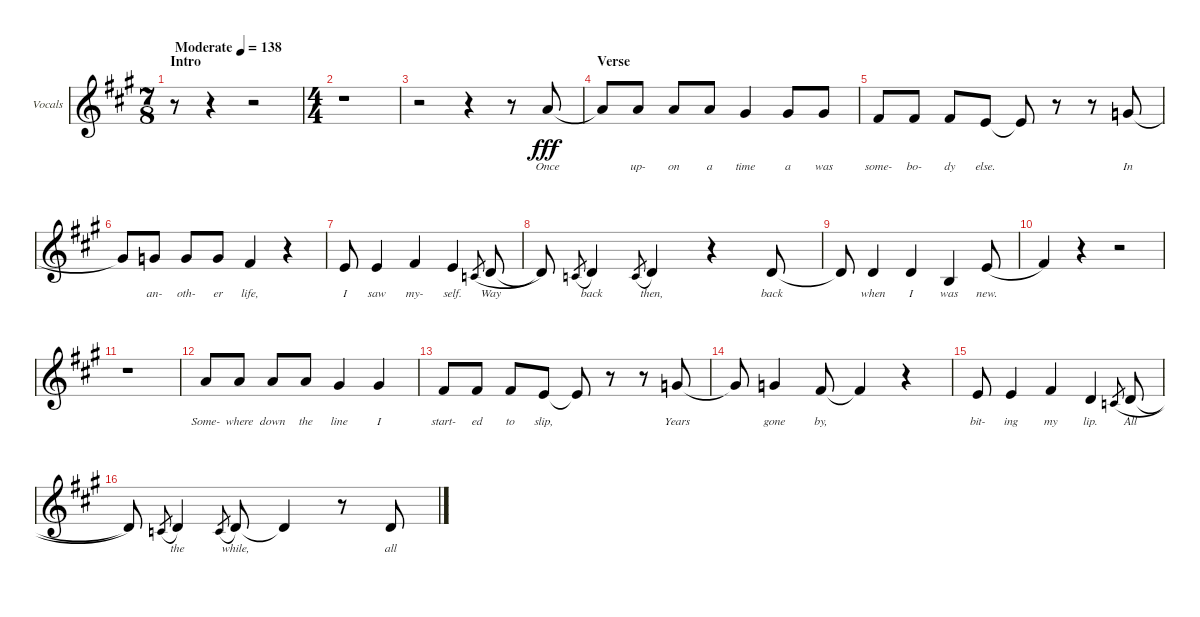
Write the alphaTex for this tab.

\defaultSystemsLayout 4
\bracketExtendMode groupsimilarinstruments
\firstSystemTrackNameOrientation horizontal
\otherSystemsTrackNameOrientation horizontal
\track ("Vocals" "Vocals") {instrument distortionguitar}
\staff {score}
\tuning (E4 B3 G3 D3 A2 E2)
\ts (7 8)
\section ("" "Intro")
\tempo (138 "Moderate")
\clef g2
\scale
0.410405
\ks a
r.8{dy fff instrument distortionguitar} r.4 r.2 |
\ts (4 4)
\scale
0.410405 r.1 |
\scale
0.179191 r.2 r.4 r.8 2.3.8{lyrics (0 "Once") lyrics (1 "") lyrics (2 "") lyrics (3 "") lyrics (4 "")} |
\section ("" "Verse")
\scale
0.333333 2.3{t}.8{lyrics (0 "") lyrics (1 "") lyrics (2 "") lyrics (3 "") lyrics (4 "")} 2.3.8{lyrics (0 "up-") lyrics (1 "") lyrics (2 "") lyrics (3 "") lyrics (4 "")} 2.3.8{lyrics (0 "on") lyrics (1 "") lyrics (2 "") lyrics (3 "") lyrics (4 "")} 2.3.8{lyrics (0 "a") lyrics (1 "") lyrics (2 "") lyrics (3 "") lyrics (4 "")} 1.3.4{lyrics (0 "time") lyrics (1 "") lyrics (2 "") lyrics (3 "") lyrics (4 "")} 1.3.8{lyrics (0 "a") lyrics (1 "") lyrics (2 "") lyrics (3 "") lyrics (4 "")} 1.3.8{lyrics (0 "was") lyrics (1 "") lyrics (2 "") lyrics (3 "") lyrics (4 "")} |
\scale
0.333333 4.4.8{lyrics (0 "some-") lyrics (1 "") lyrics (2 "") lyrics (3 "") lyrics (4 "")} 4.4.8{lyrics (0 "bo-") lyrics (1 "") lyrics (2 "") lyrics (3 "") lyrics (4 "")} 4.4.8{lyrics (0 "dy") lyrics (1 "") lyrics (2 "") lyrics (3 "") lyrics (4 "")} 2.4.8{lyrics (0 "else.") lyrics (1 "") lyrics (2 "") lyrics (3 "") lyrics (4 "")} 2.4{t}.8{lyrics (0 "") lyrics (1 "") lyrics (2 "") lyrics (3 "") lyrics (4 "")} r.8 r.8 0.3.8{lyrics (0 "In") lyrics (1 "") lyrics (2 "") lyrics (3 "") lyrics (4 "")} |
\scale
0.333333 0.3{t}.8{lyrics (0 "") lyrics (1 "") lyrics (2 "") lyrics (3 "") lyrics (4 "")} 0.3.8{lyrics (0 "an-") lyrics (1 "") lyrics (2 "") lyrics (3 "") lyrics (4 "")} 0.3.8{lyrics (0 "oth-") lyrics (1 "") lyrics (2 "") lyrics (3 "") lyrics (4 "")} 0.3.8{lyrics (0 "er") lyrics (1 "") lyrics (2 "") lyrics (3 "") lyrics (4 "")} 4.4.4{lyrics (0 "life,") lyrics (1 "") lyrics (2 "") lyrics (3 "") lyrics (4 "")} r.4 |
\scale
0.333333 2.4.8{lyrics (0 "I") lyrics (1 "") lyrics (2 "") lyrics (3 "") lyrics (4 "")} 2.4.4{lyrics (0 "saw") lyrics (1 "") lyrics (2 "") lyrics (3 "") lyrics (4 "")} 4.4.4{lyrics (0 "my-") lyrics (1 "") lyrics (2 "") lyrics (3 "") lyrics (4 "")} 2.4.4{lyrics (0 "self.") lyrics (1 "") lyrics (2 "") lyrics (3 "") lyrics (4 "")} 3.5.8{lyrics (0 "") lyrics (1 "") lyrics (2 "") lyrics (3 "") lyrics (4 "") gr legatoorigin} 0.4.8{lyrics (0 "Way") lyrics (1 "") lyrics (2 "") lyrics (3 "") lyrics (4 "") legatoorigin} |
\scale
0.333333 0.4{t}.8{lyrics (0 "") lyrics (1 "") lyrics (2 "") lyrics (3 "") lyrics (4 "")} 3.5.8{lyrics (0 "") lyrics (1 "") lyrics (2 "") lyrics (3 "") lyrics (4 "") gr legatoorigin} 0.4.4{lyrics (0 "back") lyrics (1 "") lyrics (2 "") lyrics (3 "") lyrics (4 "")} 3.5.8{lyrics (0 "") lyrics (1 "") lyrics (2 "") lyrics (3 "") lyrics (4 "") gr legatoorigin} 0.4.4{lyrics (0 "then,") lyrics (1 "") lyrics (2 "") lyrics (3 "") lyrics (4 "")} r.4 0.4.8{lyrics (0 "back") lyrics (1 "") lyrics (2 "") lyrics (3 "") lyrics (4 "")} |
\scale
0.333333 0.4{t}.8{lyrics (0 "") lyrics (1 "") lyrics (2 "") lyrics (3 "") lyrics (4 "")} 0.4.4{lyrics (0 "when") lyrics (1 "") lyrics (2 "") lyrics (3 "") lyrics (4 "")} 0.4.4{lyrics (0 "I") lyrics (1 "") lyrics (2 "") lyrics (3 "") lyrics (4 "")} 2.5.4{lyrics (0 "was") lyrics (1 "") lyrics (2 "") lyrics (3 "") lyrics (4 "")} 2.4.8{lyrics (0 "new.") lyrics (1 "") lyrics (2 "") lyrics (3 "") lyrics (4 "") legatoorigin} |
\scale
0.333333 4.4.4{lyrics (0 "") lyrics (1 "") lyrics (2 "") lyrics (3 "") lyrics (4 "")} r.4 r.2 |
\scale
0.333333 r.1 |
\scale
0.333333 2.3.8{lyrics (0 "Some-") lyrics (1 "") lyrics (2 "") lyrics (3 "") lyrics (4 "")} 2.3.8{lyrics (0 "where") lyrics (1 "") lyrics (2 "") lyrics (3 "") lyrics (4 "")} 2.3.8{lyrics (0 "down") lyrics (1 "") lyrics (2 "") lyrics (3 "") lyrics (4 "")} 2.3.8{lyrics (0 "the") lyrics (1 "") lyrics (2 "") lyrics (3 "") lyrics (4 "")} 1.3.4{lyrics (0 "line") lyrics (1 "") lyrics (2 "") lyrics (3 "") lyrics (4 "")} 1.3.4{lyrics (0 "I") lyrics (1 "") lyrics (2 "") lyrics (3 "") lyrics (4 "")} |
\scale
0.333333 4.4.8{lyrics (0 "start-") lyrics (1 "") lyrics (2 "") lyrics (3 "") lyrics (4 "")} 4.4.8{lyrics (0 "ed") lyrics (1 "") lyrics (2 "") lyrics (3 "") lyrics (4 "")} 4.4.8{lyrics (0 "to") lyrics (1 "") lyrics (2 "") lyrics (3 "") lyrics (4 "")} 2.4.8{lyrics (0 "slip,") lyrics (1 "") lyrics (2 "") lyrics (3 "") lyrics (4 "")} 2.4{t}.8{lyrics (0 "") lyrics (1 "") lyrics (2 "") lyrics (3 "") lyrics (4 "")} r.8 r.8 0.3.8{lyrics (0 "Years") lyrics (1 "") lyrics (2 "") lyrics (3 "") lyrics (4 "")} |
\scale
0.333333 0.3{t}.8{lyrics (0 "") lyrics (1 "") lyrics (2 "") lyrics (3 "") lyrics (4 "")} 0.3.4{lyrics (0 "gone") lyrics (1 "") lyrics (2 "") lyrics (3 "") lyrics (4 "")} 4.4.8{lyrics (0 "by,") lyrics (1 "") lyrics (2 "") lyrics (3 "") lyrics (4 "")} 4.4{t}.4{lyrics (0 "") lyrics (1 "") lyrics (2 "") lyrics (3 "") lyrics (4 "")} r.4 |
\scale
0.333333 2.4.8{lyrics (0 "bit-") lyrics (1 "") lyrics (2 "") lyrics (3 "") lyrics (4 "")} 2.4.4{lyrics (0 "ing") lyrics (1 "") lyrics (2 "") lyrics (3 "") lyrics (4 "")} 4.4.4{lyrics (0 "my") lyrics (1 "") lyrics (2 "") lyrics (3 "") lyrics (4 "")} 0.4.4{lyrics (0 "lip.") lyrics (1 "") lyrics (2 "") lyrics (3 "") lyrics (4 "")} 3.5.8{lyrics (0 "") lyrics (1 "") lyrics (2 "") lyrics (3 "") lyrics (4 "") gr legatoorigin} 0.4.8{lyrics (0 "All") lyrics (1 "") lyrics (2 "") lyrics (3 "") lyrics (4 "") legatoorigin} |
\scale
0.333333 0.4{t}.8{lyrics (0 "") lyrics (1 "") lyrics (2 "") lyrics (3 "") lyrics (4 "")} 3.5.8{lyrics (0 "") lyrics (1 "") lyrics (2 "") lyrics (3 "") lyrics (4 "") gr legatoorigin} 0.4.4{lyrics (0 "the") lyrics (1 "") lyrics (2 "") lyrics (3 "") lyrics (4 "")} 3.5.8{lyrics (0 "") lyrics (1 "") lyrics (2 "") lyrics (3 "") lyrics (4 "") gr legatoorigin} 0.4.8{lyrics (0 "while,") lyrics (1 "") lyrics (2 "") lyrics (3 "") lyrics (4 "")} 0.4{t}.4{lyrics (0 "") lyrics (1 "") lyrics (2 "") lyrics (3 "") lyrics (4 "")} r.8 0.4.8{lyrics (0 "all") lyrics (1 "") lyrics (2 "") lyrics (3 "") lyrics (4 "")}
